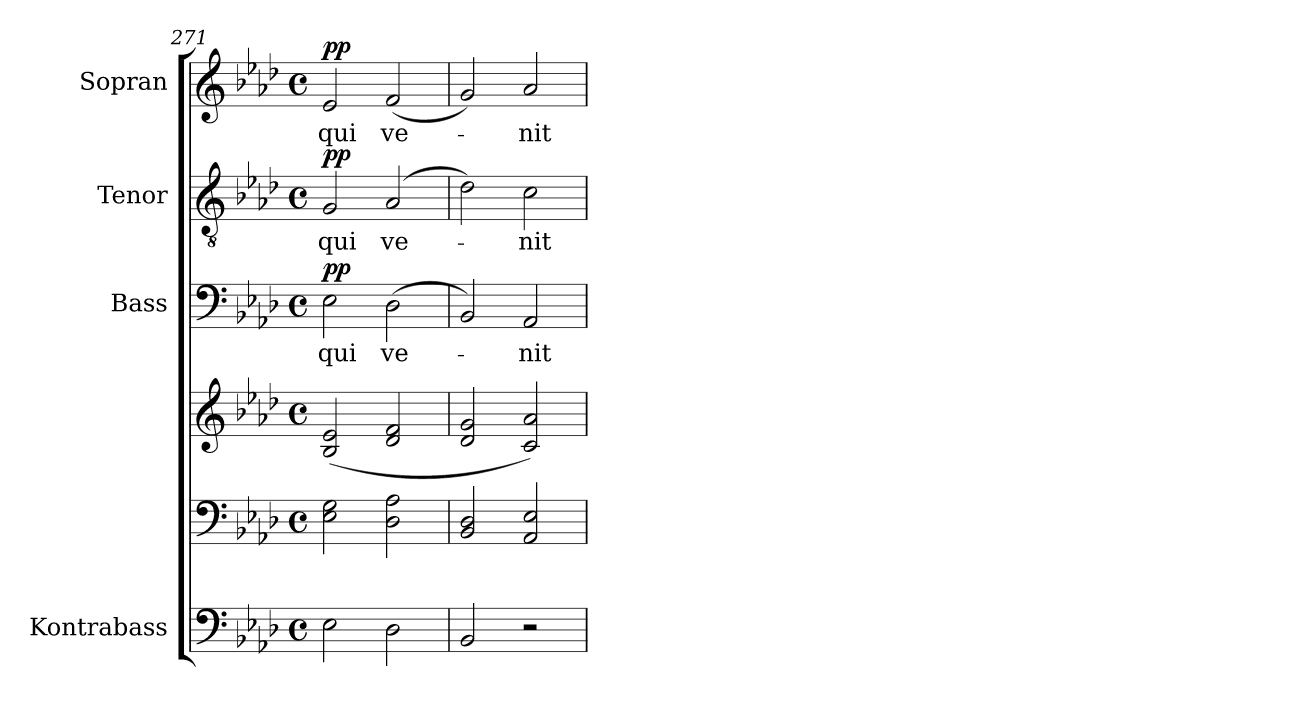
**kern	**kern	**kern	**kern	**text	**dynam	**kern	**text	**dynam	**kern	**text	**dynam
*part5	*part4	*part4	*part3	*part3	*part3	*part2	*part2	*part2	*part1	*part1	*part1
*staff6	*staff5	*staff4	*staff3	*staff3	*staff3	*staff2	*staff2	*staff2	*staff1	*staff1	*staff1
*I"Kontrabass	*	*	*I"Bass	*	*	*I"Tenor	*	*	*I"Sopran	*	*
*I'Kb.	*	*	*I'B.	*	*	*I'T.	*	*	*I'S.	*	*
*clefF4	*clefF4	*clefG2	*clefF4	*	*	*clefGv2	*	*	*clefG2	*	*
*ITrd7c12	*	*	*	*	*	*	*	*	*	*	*
*k[b-e-a-d-]	*k[b-e-a-d-]	*k[b-e-a-d-]	*k[b-e-a-d-]	*	*	*k[b-e-a-d-]	*	*	*k[b-e-a-d-]	*	*
*A-:	*A-:	*A-:	*A-:	*	*	*A-:	*	*	*A-:	*	*
*M4/4	*M4/4	*M4/4	*M4/4	*	*	*M4/4	*	*	*M4/4	*	*
*met(c)	*met(c)	*met(c)	*met(c)	*	*	*met(c)	*	*	*met(c)	*	*
=271	=271	=271	=271	=271	=271	=271	=271	=271	=271	=271	=271
!	!	!	!	!LO:LY:b	!LO:DY:a	!	!LO:LY:b	!LO:DY:a	!	!LO:LY:b	!LO:DY:a
2EE-\	2E-\ 2G\	(2B-/ 2e-/	2E-\	qui	pp	2G/	qui	pp	2e-/	qui	pp
!	!	!	!	!LO:LY:b	!	!	!LO:LY:b	!	!	!LO:LY:b	!
2DD-\	2D-\ 2A-\	2d-/ 2f/	(>2D-\	ve-	.	(2A-/	ve-	.	(<2f/	ve-	.
=272	=272	=272	=272	=272	=272	=272	=272	=272	=272	=272	=272
2BBB-/	2BB-/ 2D-/	2d-/ 2g/	2BB-/)	.	.	2d-\)	.	.	2g/)	.	.
!	!	!	!	!LO:LY:b	!	!	!LO:LY:b	!	!	!LO:LY:b	!
2r	2AA-/ 2E-/	2c/ 2a-/)	2AA-/	-nit	.	2c\	-nit	.	2a-/	-nit	.
=	=	=	=	=	=	=	=	=	=	=	=
*-	*-	*-	*-	*-	*-	*-	*-	*-	*-	*-	*-
